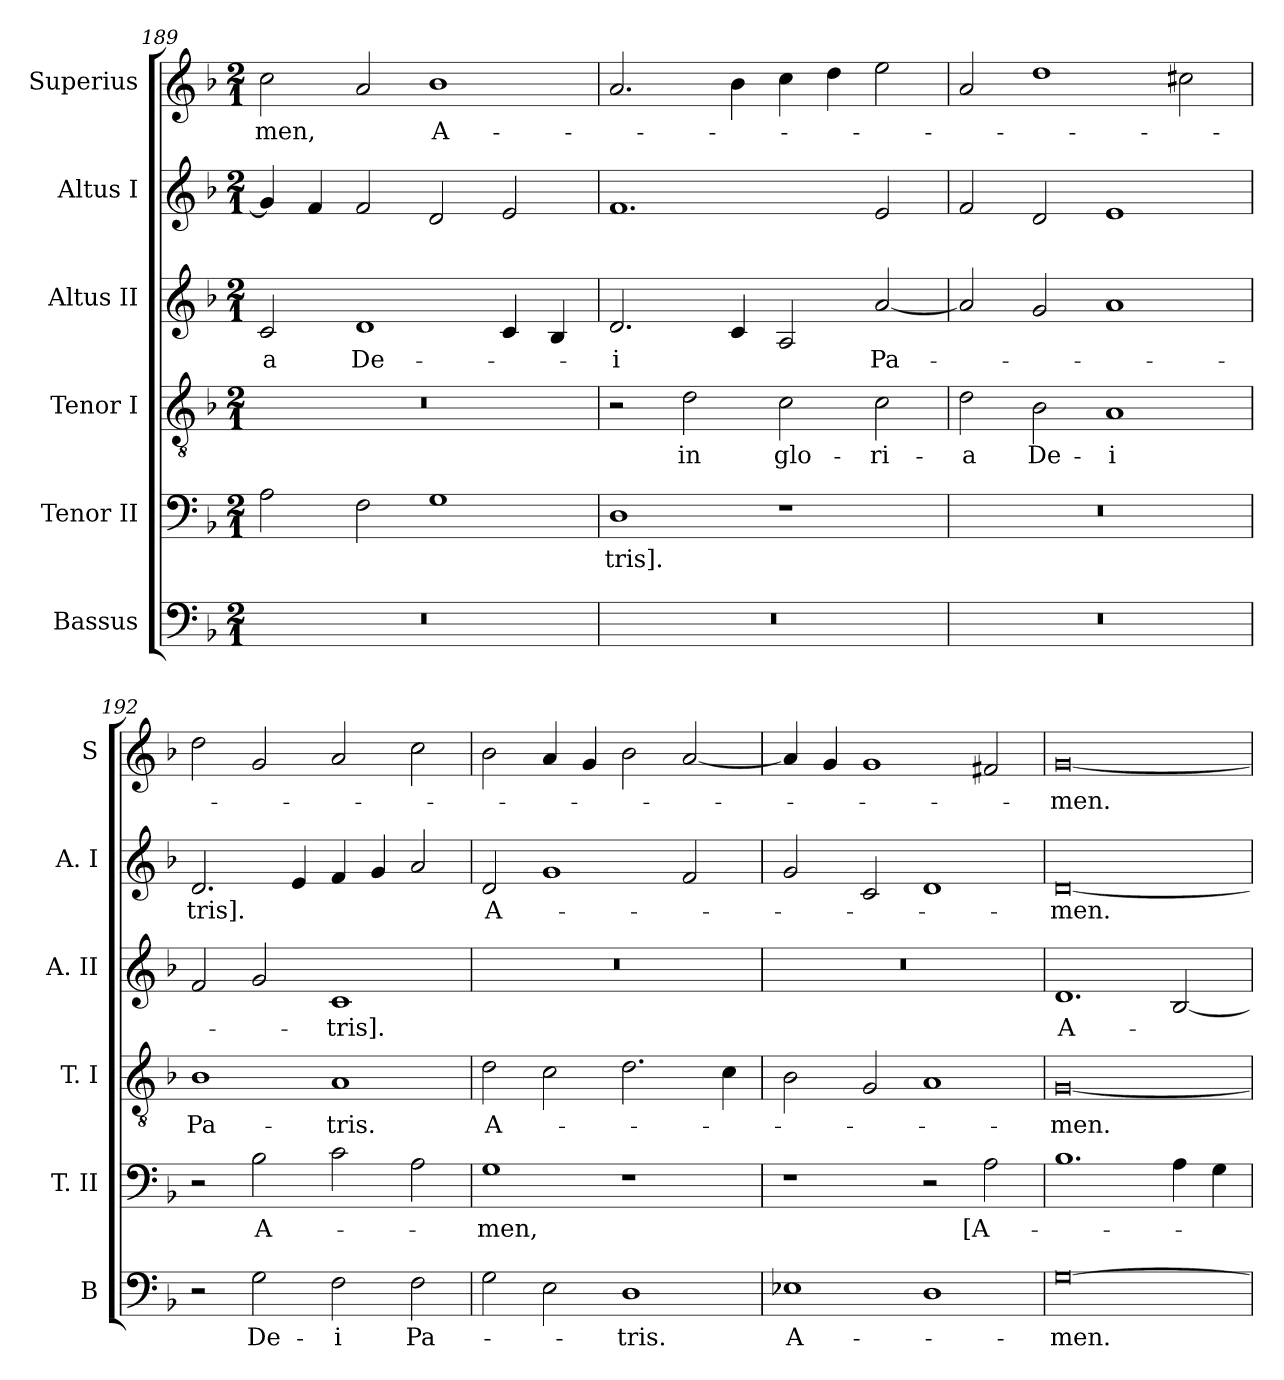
**kern	**text	**kern	**text	**kern	**text	**kern	**text	**kern	**text	**kern	**text
*part6	*part6	*part5	*part5	*part4	*part4	*part3	*part3	*part2	*part2	*part1	*part1
*staff6	*staff6	*staff5	*staff5	*staff4	*staff4	*staff3	*staff3	*staff2	*staff2	*staff1	*staff1
*I"Bassus	*	*I"Tenor II	*	*I"Tenor I	*	*I"Altus II	*	*I"Altus I	*	*I"Superius	*
*I'B	*	*I'T. II	*	*I'T. I	*	*I'A. II	*	*I'A. I	*	*I'S	*
*clefF4	*	*clefF4	*	*clefGv2	*	*clefG2	*	*clefG2	*	*clefG2	*
*k[b-]	*	*k[b-]	*	*k[b-]	*	*k[b-]	*	*k[b-]	*	*k[b-]	*
*F:	*	*F:	*	*F:	*	*F:	*	*F:	*	*F:	*
*M2/1	*	*M2/1	*	*M2/1	*	*M2/1	*	*M2/1	*	*M2/1	*
=189	=189	=189	=189	=189	=189	=189	=189	=189	=189	=189	=189
0r	.	2A	.	0r	.	2c	-a	4g]	.	2cc	-men,
.	.	.	.	.	.	.	.	4f	.	.	.
.	.	2F	.	.	.	1d	De-	2f	.	2a	.
.	.	1G	.	.	.	.	.	2d	.	1b-	A-
.	.	.	.	.	.	4c	.	2e	.	.	.
.	.	.	.	.	.	4B-	.	.	.	.	.
=190	=190	=190	=190	=190	=190	=190	=190	=190	=190	=190	=190
0r	.	1D	-tris].	2r	.	2.d	-i	1.f	.	2.a	.
.	.	.	.	2d	in	.	.	.	.	.	.
.	.	.	.	.	.	4c	.	.	.	4b-	.
.	.	1r	.	2c	glo-	2A	.	.	.	4cc	.
.	.	.	.	.	.	.	.	.	.	4dd	.
.	.	.	.	2c	-ri-	[2a	Pa-	2e	.	2ee	.
=191	=191	=191	=191	=191	=191	=191	=191	=191	=191	=191	=191
0r	.	0r	.	2d	-a	2a]	.	2f	.	2a	.
.	.	.	.	2B-	De-	2g	.	2d	.	1dd	.
.	.	.	.	1A	-i	1a	.	1e	.	.	.
.	.	.	.	.	.	.	.	.	.	2cc#X	.
=192	=192	=192	=192	=192	=192	=192	=192	=192	=192	=192	=192
2r	.	2r	.	1B-	Pa-	2f	.	2.d	-tris].	2dd	.
2G	De-	2B-	A-	.	.	2g	.	.	.	2g	.
.	.	.	.	.	.	.	.	4e	.	.	.
2F	-i	2c	.	1A	-tris.	1c	-tris].	4f	.	2a	.
.	.	.	.	.	.	.	.	4g	.	.	.
2F	Pa-	2A	.	.	.	.	.	2a	.	2cc	.
=193	=193	=193	=193	=193	=193	=193	=193	=193	=193	=193	=193
2G	.	1G	-men,	2d	A-	0r	.	2d	A-	2b-	.
2E	.	.	.	2c	.	.	.	1g	.	4a	.
.	.	.	.	.	.	.	.	.	.	4g	.
1D	-tris.	1r	.	2.d	.	.	.	.	.	2b-	.
.	.	.	.	.	.	.	.	2f	.	[2a	.
.	.	.	.	4c	.	.	.	.	.	.	.
=194	=194	=194	=194	=194	=194	=194	=194	=194	=194	=194	=194
1E-X	A-	1r	.	2B-	.	0r	.	2g	.	4a]	.
.	.	.	.	.	.	.	.	.	.	4g	.
.	.	.	.	2G	.	.	.	2c	.	1g	.
1D	.	2r	.	1A	.	.	.	1d	.	.	.
.	.	2A	[A-	.	.	.	.	.	.	2f#X	.
=195	=195	=195	=195	=195	=195	=195	=195	=195	=195	=195	=195
[0G	-men.	1.B-	.	[0G	-men.	1.d	A-	[0d	-men.	[0g	-men.
.	.	4A	.	.	.	[2B-	.	.	.	.	.
.	.	4G	.	.	.	.	.	.	.	.	.
=	=	=	=	=	=	=	=	=	=	=	=
*-	*-	*-	*-	*-	*-	*-	*-	*-	*-	*-	*-
